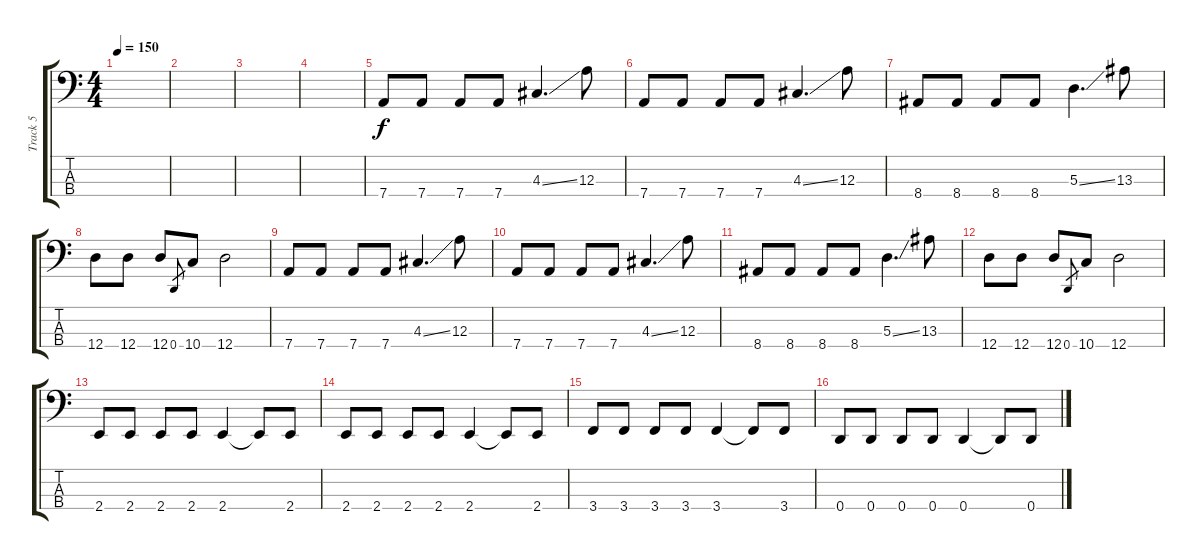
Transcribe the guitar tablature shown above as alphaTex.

\track ("Track 5" "Track 5") {instrument electricbasspick}
\staff {score tabs}
\tuning (G2 D2 A1 D1) {hide}
\ts (4 4)
\tempo 150
\clef f4
\ks c
|
|
|
|
7.4.8 7.4.8 7.4.8 7.4.8 4.3{ss}.4{d} 12.3.8 |
7.4.8 7.4.8 7.4.8 7.4.8 4.3{ss}.4{d} 12.3.8 |
8.4.8 8.4.8 8.4.8 8.4.8 5.3{ss}.4{d} 13.3.8 |
12.4.8 12.4.8 12.4.8 0.4.8{gr} 10.4.8 12.4.2 |
7.4.8 7.4.8 7.4.8 7.4.8 4.3{ss}.4{d} 12.3.8 |
7.4.8 7.4.8 7.4.8 7.4.8 4.3{ss}.4{d} 12.3.8 |
8.4.8 8.4.8 8.4.8 8.4.8 5.3{ss}.4{d} 13.3.8 |
12.4.8 12.4.8 12.4.8 0.4.8{gr} 10.4.8 12.4.2 |
2.4.8 2.4.8 2.4.8 2.4.8 2.4.4 2.4{t}.8 2.4.8 |
2.4.8 2.4.8 2.4.8 2.4.8 2.4.4 2.4{t}.8 2.4.8 |
3.4.8 3.4.8 3.4.8 3.4.8 3.4.4 3.4{t}.8 3.4.8 |
0.4.8 0.4.8 0.4.8 0.4.8 0.4.4 0.4{t}.8 0.4.8
